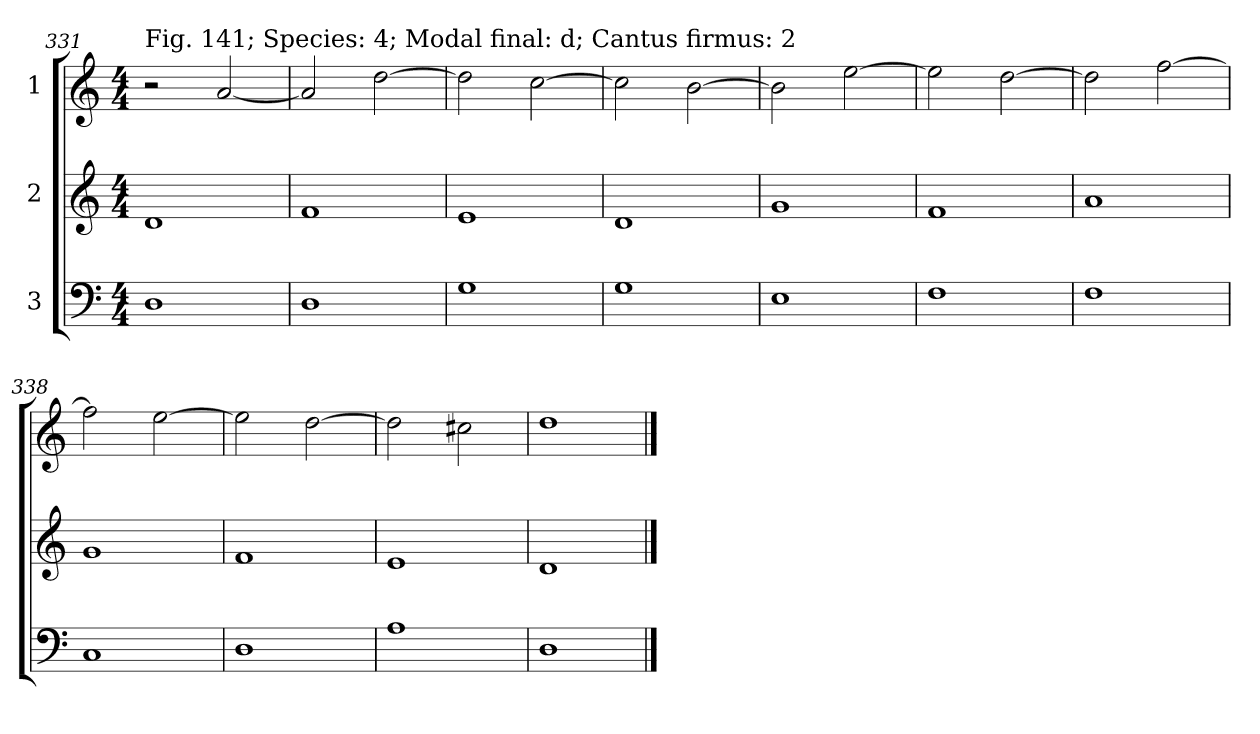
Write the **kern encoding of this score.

**kern	**kern	**kern
*part3	*part2	*part1
*staff3	*staff2	*staff1
*I"3	*I"2	*I"1
*clefF4	*clefG2	*clefG2
*k[]	*k[]	*k[]
*M4/4	*M4/4	*M4/4
=331	=331	=331
!	!	!LO:TX:a:t=Fig. 141; Species&colon; 4; Modal final&colon; d; Cantus firmus&colon; 2
1D	1d	2r
.	.	[2a/
=332	=332	=332
1D	1f	2a/]
.	.	[2dd\
=333	=333	=333
1G	1e	2dd\]
.	.	[2cc\
=334	=334	=334
1G	1d	2cc\]
.	.	[2b\
=335	=335	=335
1E	1g	2b\]
.	.	[2ee\
=336	=336	=336
1F	1f	2ee\]
.	.	[2dd\
=337	=337	=337
1F	1a	2dd\]
.	.	[2ff\
=338	=338	=338
1C	1g	2ff\]
.	.	[2ee\
=339	=339	=339
1D	1f	2ee\]
.	.	[2dd\
=340	=340	=340
1A	1e	2dd\]
.	.	2cc#X\
=341	=341	=341
1D	1d	1dd
==	==	==
*-	*-	*-
